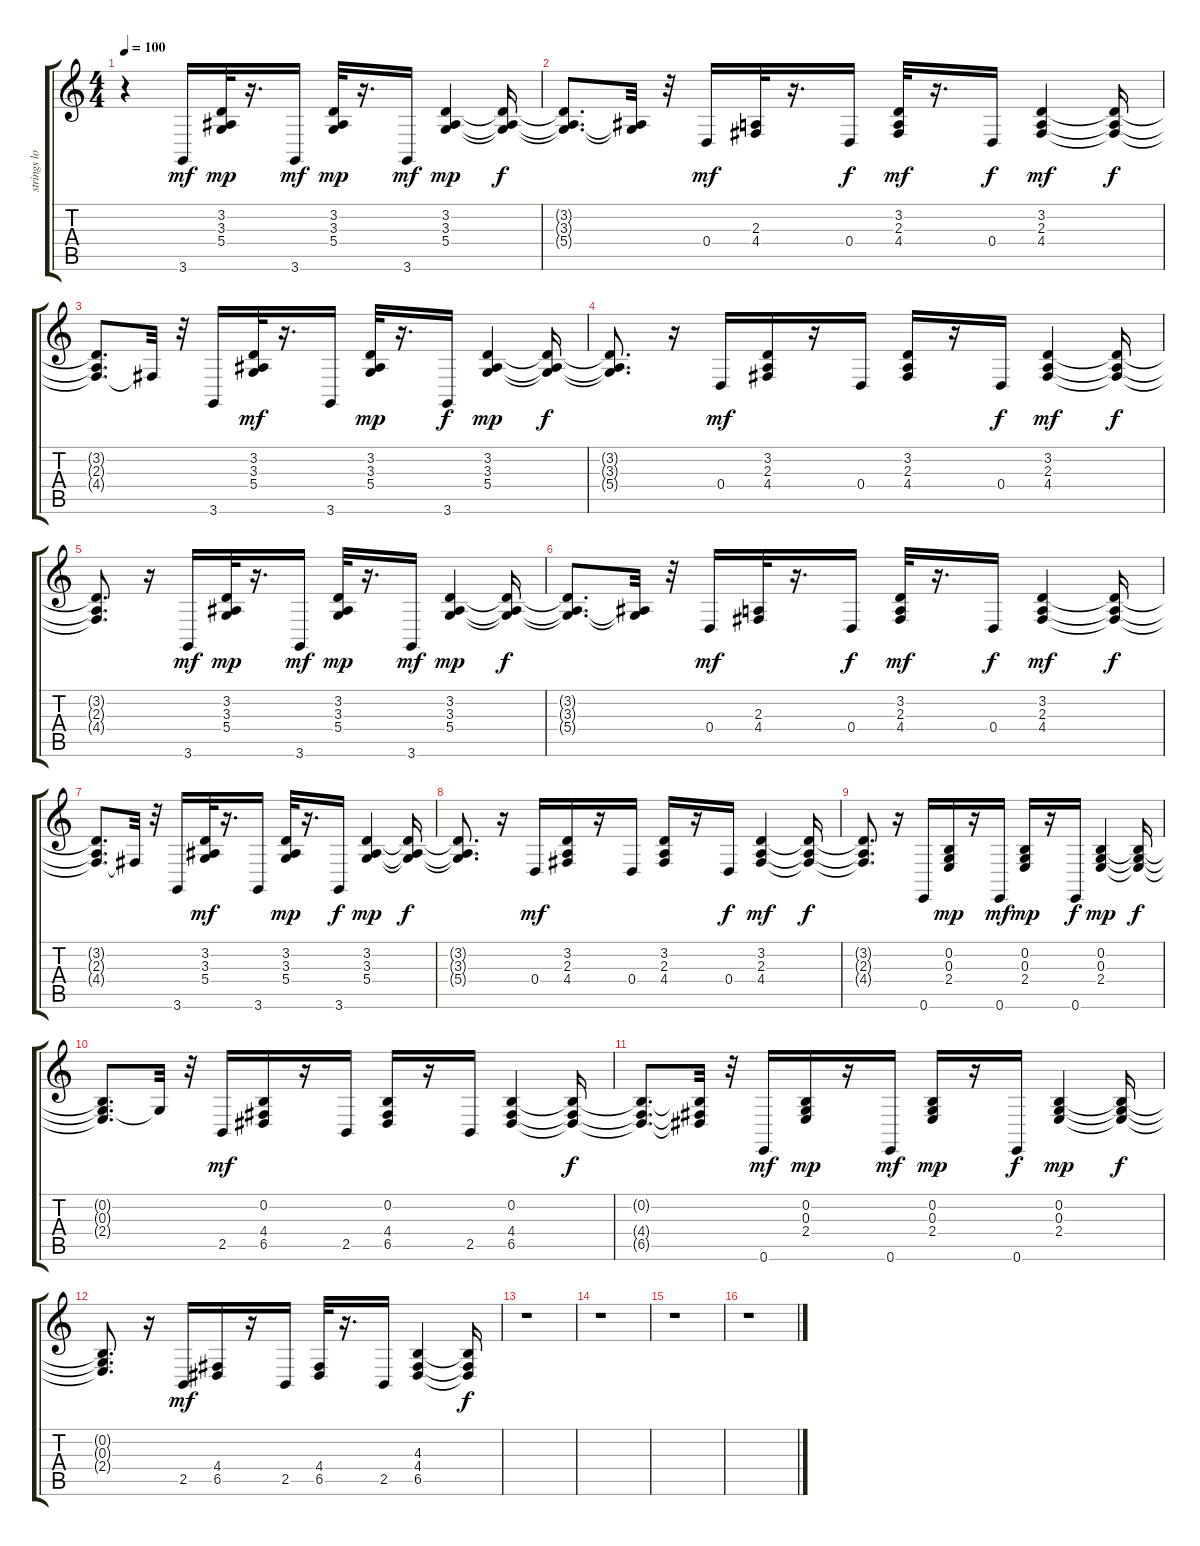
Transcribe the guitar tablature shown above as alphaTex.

\track ("strings low" "strings lo") {instrument harpsichord}
\staff {score tabs}
\tuning (E4 B3 G3 D3 A2 E2) {hide}
\ts (4 4)
\tempo 100
\clef g2
\ks c
r.4{dy f} 3.6.16{dy mf volume 9 instrument harpsichord} (3.2 3.3 5.4).32{dy mp} r.16{d} 3.6.16{dy mf} (3.2 3.3 5.4).32{dy mp} r.16{d} 3.6.16{dy mf} (3.2 3.3 5.4).4{dy mp} (3.2{t} 3.3{t} 5.4{t}).16{dy f} |
(3.2{t} 3.3{t} 5.4{t}).8{d} (3.3{t} 5.4{t}).32 r.32 0.4.16{dy mf} (2.3 4.4).32 r.16{d} 0.4.16{dy f} (3.2 2.3 4.4).32{dy mf} r.16{d} 0.4.16{dy f} (3.2 2.3 4.4).4{dy mf} (3.2{t} 2.3{t} 4.4{t}).16{dy f} |
(3.2{t} 2.3{t} 4.4{t}).8{d} 4.4{t}.32 r.32 3.6.16 (3.2 3.3 5.4).32{dy mf} r.16{d} 3.6.16 (3.2 3.3 5.4).32{dy mp} r.16{d} 3.6.16{dy f} (3.2 3.3 5.4).4{dy mp} (3.2{t} 3.3{t} 5.4{t}).16{dy f} |
(3.2{t} 3.3{t} 5.4{t}).8{d} r.16 0.4.16{dy mf} (3.2 2.3 4.4).16 r.16 0.4.16 (3.2 2.3 4.4).16 r.16 0.4.16{dy f} (3.2 2.3 4.4).4{dy mf} (3.2{t} 2.3{t} 4.4{t}).16{dy f} |
(3.2{t} 2.3{t} 4.4{t}).8{d} r.16 3.6.16{dy mf volume 9 instrument harpsichord} (3.2 3.3 5.4).32{dy mp} r.16{d} 3.6.16{dy mf} (3.2 3.3 5.4).32{dy mp} r.16{d} 3.6.16{dy mf} (3.2 3.3 5.4).4{dy mp} (3.2{t} 3.3{t} 5.4{t}).16{dy f} |
(3.2{t} 3.3{t} 5.4{t}).8{d} (3.3{t} 5.4{t}).32 r.32 0.4.16{dy mf} (2.3 4.4).32 r.16{d} 0.4.16{dy f} (3.2 2.3 4.4).32{dy mf} r.16{d} 0.4.16{dy f} (3.2 2.3 4.4).4{dy mf} (3.2{t} 2.3{t} 4.4{t}).16{dy f} |
(3.2{t} 2.3{t} 4.4{t}).8{d} 4.4{t}.32 r.32 3.6.16 (3.2 3.3 5.4).32{dy mf} r.16{d} 3.6.16 (3.2 3.3 5.4).32{dy mp} r.16{d} 3.6.16{dy f} (3.2 3.3 5.4).4{dy mp} (3.2{t} 3.3{t} 5.4{t}).16{dy f} |
(3.2{t} 3.3{t} 5.4{t}).8{d} r.16 0.4.16{dy mf} (3.2 2.3 4.4).16 r.16 0.4.16 (3.2 2.3 4.4).16 r.16 0.4.16{dy f} (3.2 2.3 4.4).4{dy mf} (3.2{t} 2.3{t} 4.4{t}).16{dy f} |
(3.2{t} 2.3{t} 4.4{t}).8{d} r.16 0.6.16{volume 9 instrument harpsichord} (0.2 0.3 2.4).16{dy mp} r.16 0.6.16{dy mf} (0.2 0.3 2.4).16{dy mp} r.16 0.6.16{dy f} (0.2 0.3 2.4).4{dy mp} (0.2{t} 0.3{t} 2.4{t}).16{dy f} |
(0.2{t} 0.3{t} 2.4{t}).8{d} 0.3{t}.32 r.32 2.5.16{dy mf} (0.2 4.4 6.5).16 r.16 2.5.16 (0.2 4.4 6.5).16 r.16 2.5.16 (0.2 4.4 6.5).4 (0.2{t} 4.4{t} 6.5{t}).16{dy f} |
(0.2{t} 4.4{t} 6.5{t}).8{d} (0.2{t} 4.4{t} 6.5{t}).32 r.32 0.6.16{dy mf} (0.2 0.3 2.4).16{dy mp} r.16 0.6.16{dy mf} (0.2 0.3 2.4).16{dy mp} r.16 0.6.16{dy f} (0.2 0.3 2.4).4{dy mp} (0.2{t} 0.3{t} 2.4{t}).16{dy f} |
(0.2{t} 0.3{t} 2.4{t}).8{d} r.16 2.5.16{dy mf} (4.4 6.5).16 r.16 2.5.16 (4.4 6.5).32 r.16{d} 2.5.16 (4.3 4.4 6.5).4 (4.3{t} 4.4{t} 6.5{t}).16{dy f} |
r.1 |
r.1 |
r.1 |
r.1
